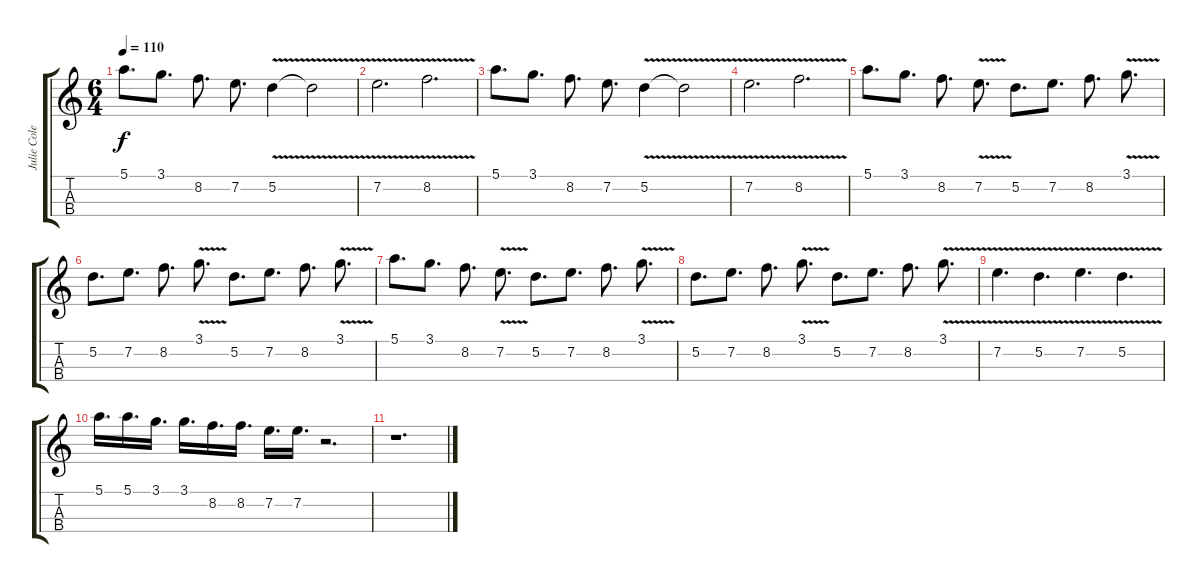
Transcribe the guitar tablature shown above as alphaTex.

\track ("Julie Coleman" "Julie Cole") {instrument violin}
\staff {score tabs}
\tuning (E5 A4 D4 G3) {hide}
\ts (6 4)
\tempo 110
\clef g2
\ks c
5.1.8{d dy f} 3.1.8{d} 8.2.8{d} 7.2.8{d} 5.2{v}.4 5.2{t}.2 |
7.2{v}.2{d} 8.2{v}.2{d} |
5.1.8{d} 3.1.8{d} 8.2.8{d} 7.2.8{d} 5.2{v}.4 5.2{t}.2 |
7.2{v}.2{d} 8.2{v}.2{d} |
5.1.8{d} 3.1.8{d} 8.2.8{d} 7.2{v}.8{d} 5.2.8{d} 7.2.8{d} 8.2.8{d} 3.1{v}.8{d} |
5.2.8{d} 7.2.8{d} 8.2.8{d} 3.1{v}.8{d} 5.2.8{d} 7.2.8{d} 8.2.8{d} 3.1{v}.8{d} |
5.1.8{d} 3.1.8{d} 8.2.8{d} 7.2{v}.8{d} 5.2.8{d} 7.2.8{d} 8.2.8{d} 3.1{v}.8{d} |
5.2.8{d} 7.2.8{d} 8.2.8{d} 3.1{v}.8{d} 5.2.8{d} 7.2.8{d} 8.2.8{d} 3.1{v}.8{d} |
7.2{v}.4{d} 5.2{v}.4{d} 7.2{v}.4{d} 5.2{v}.4{d} |
5.1.16{d} 5.1.16{d} 3.1.16{d} 3.1.16{d} 8.2.16{d} 8.2.16{d} 7.2.16{d} 7.2.16{d} r.2{d} |
r.1{d}
